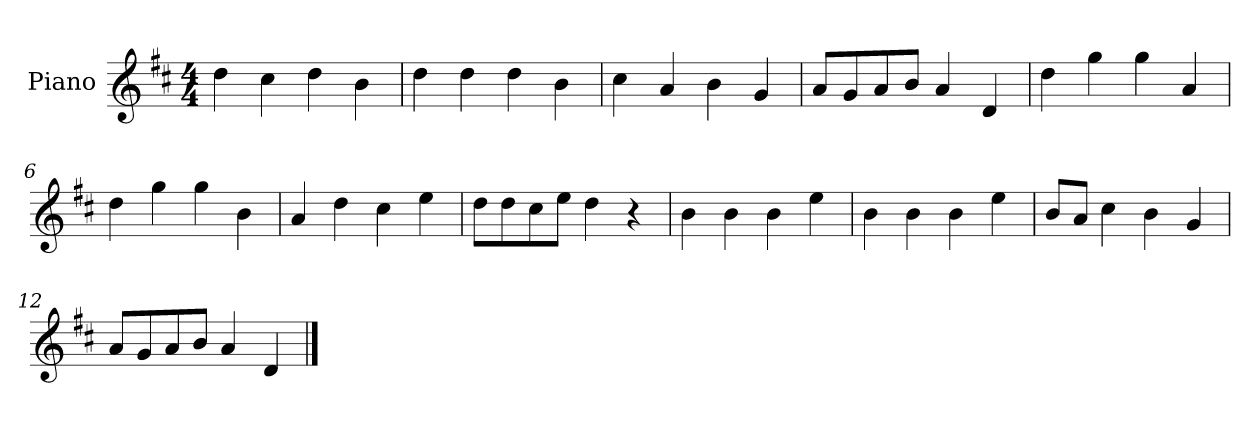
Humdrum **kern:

**kern
*part1
*staff1
*I"Piano
*I'P-no
*clefG2
*k[f#c#]
*M4/4
*MM90
=1
4dd\
4cc#\
4dd\
4b\
=2
4dd\
4dd\
4dd\
4b\
=3
4cc#\
4a/
4b\
4g/
=4
8a/L
8g/
8a/
8b/J
4a/
4d/
=5
4dd\
4gg\
4gg\
4a/
=6
4dd\
4gg\
4gg\
4b\
=7
4a/
4dd\
4cc#\
4ee\
!!LO:LB:g=z
=8
8dd\L
8dd\
8cc#\
8ee\J
4dd\
4r
=9
4b\
4b\
4b\
4ee\
=10
4b\
4b\
4b\
4ee\
=11
8b/L
8a/J
4cc#\
4b\
4g/
=12
8a/L
8g/
8a/
8b/J
4a/
4d/
==
*-
